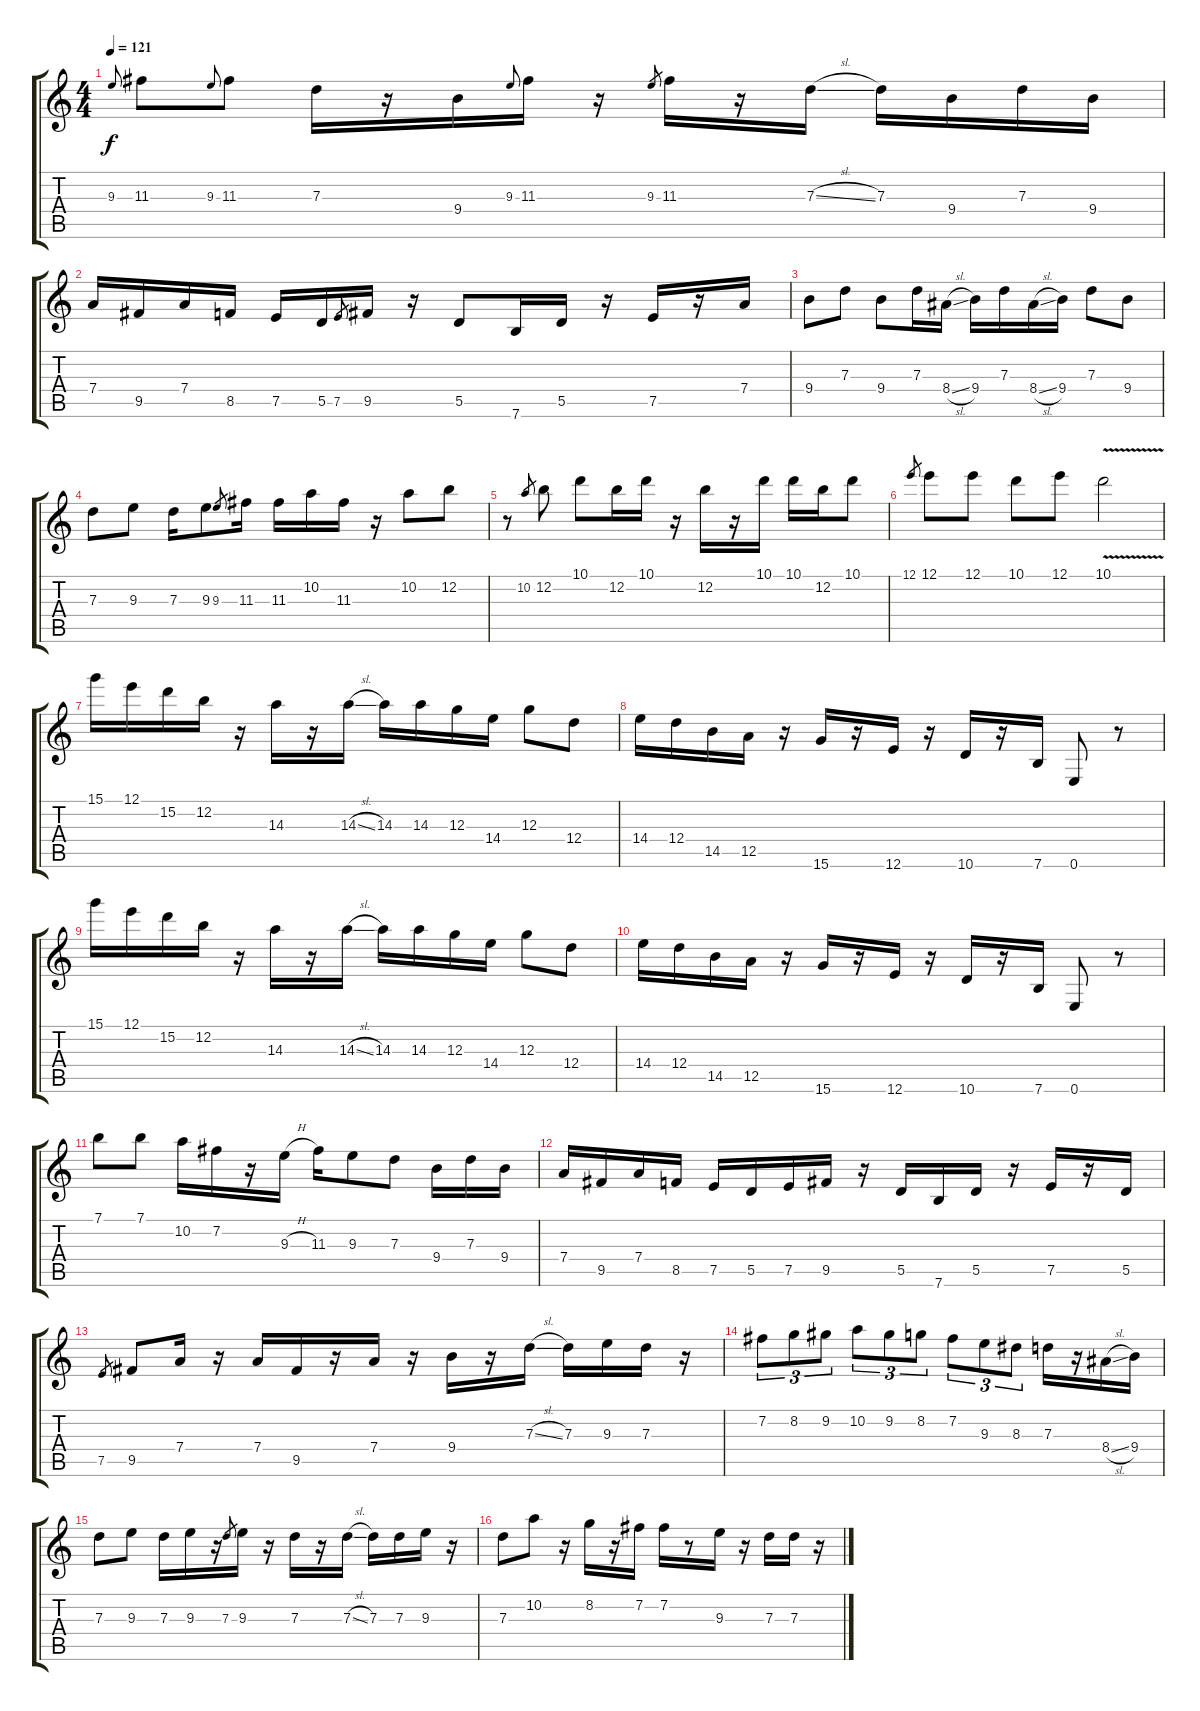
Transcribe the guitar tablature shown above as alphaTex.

\track "" {instrument acousticguitarsteel}
\staff {score tabs}
\tuning (E4 B3 G3 D3 A2 E2) {hide}
\ts (4 4)
\tempo 121
\clef g2
\ks c
9.3.8{gr onbeat dy f} 11.3.8 9.3.8{gr onbeat} 11.3.8 7.3.16 r.16 9.4.16 9.3.8{gr onbeat} 11.3.16 r.16 9.3.8{gr} 11.3.16 r.16 7.3{sl}.16 7.3.16 9.4.16 7.3.16 9.4.16 |
7.4.16 9.5.16 7.4.16 8.5.16 7.5.16 5.5.16 7.5.8{gr} 9.5.16 r.16 5.5.8 7.6.16 5.5.16 r.16 7.5.16 r.16 7.4.16 |
9.4.8 7.3.8 9.4.8 7.3.16 8.4{sl}.16 9.4.16 7.3.16 8.4{sl}.16 9.4.16 7.3.8 9.4.8 |
7.3.8 9.3.8 7.3.16 9.3.8 9.3.8{gr} 11.3.16 11.3.16 10.2.16 11.3.16 r.16 10.2.8 12.2.8 |
r.8 10.2.8{gr} 12.2.8 10.1.8 12.2.16 10.1.16 r.16 12.2.16 r.16 10.1.16 10.1.16 12.2.16 10.1.8 |
12.1.8{gr} 12.1.8 12.1.8 10.1.8 12.1.8 10.1{v}.2 |
15.1.16 12.1.16 15.2.16 12.2.16 r.16 14.3.16 r.16 14.3{sl}.16 14.3.16 14.3.16 12.3.16 14.4.16 12.3.8 12.4.8 |
14.4.16 12.4.16 14.5.16 12.5.16 r.16 15.6.16 r.16 12.6.16 r.16 10.6.16 r.16 7.6.16 0.6.8 r.8 |
15.1.16 12.1.16 15.2.16 12.2.16 r.16 14.3.16 r.16 14.3{sl}.16 14.3.16 14.3.16 12.3.16 14.4.16 12.3.8 12.4.8 |
14.4.16 12.4.16 14.5.16 12.5.16 r.16 15.6.16 r.16 12.6.16 r.16 10.6.16 r.16 7.6.16 0.6.8 r.8 |
7.1.8 7.1.8 10.2.16 7.2.16 r.16 9.3{h}.16 11.3.16 9.3.8 7.3.8 9.4.16 7.3.16 9.4.16 |
7.4.16 9.5.16 7.4.16 8.5.16 7.5.16 5.5.16 7.5.16 9.5.16 r.16 5.5.16 7.6.16 5.5.16 r.16 7.5.16 r.16 5.5.16 |
7.5.8{gr} 9.5.8 7.4.16 r.16 7.4.16 9.5.16 r.16 7.4.16 r.16 9.4.16 r.16 7.3{sl}.16 7.3.16 9.3.16 7.3.16 r.16 |
7.2.8{tu (3 2)} 8.2.8{tu (3 2)} 9.2.8{tu (3 2)} 10.2.8{tu (3 2)} 9.2.8{tu (3 2)} 8.2.8{tu (3 2)} 7.2.8{tu (3 2)} 9.3.8{tu (3 2)} 8.3.8{tu (3 2)} 7.3.16 r.16 8.4{sl}.16 9.4.16 |
7.3.8 9.3.8 7.3.16 9.3.16 r.16 7.3.8{gr} 9.3.16 r.16 7.3.16 r.16 7.3{sl}.16 7.3.16 7.3.16 9.3.16 r.16 |
7.3.8 10.2.8 r.16 8.2.16 r.16 7.2.16 7.2.16 r.8 9.3.16 r.16 7.3.16 7.3.16 r.16
